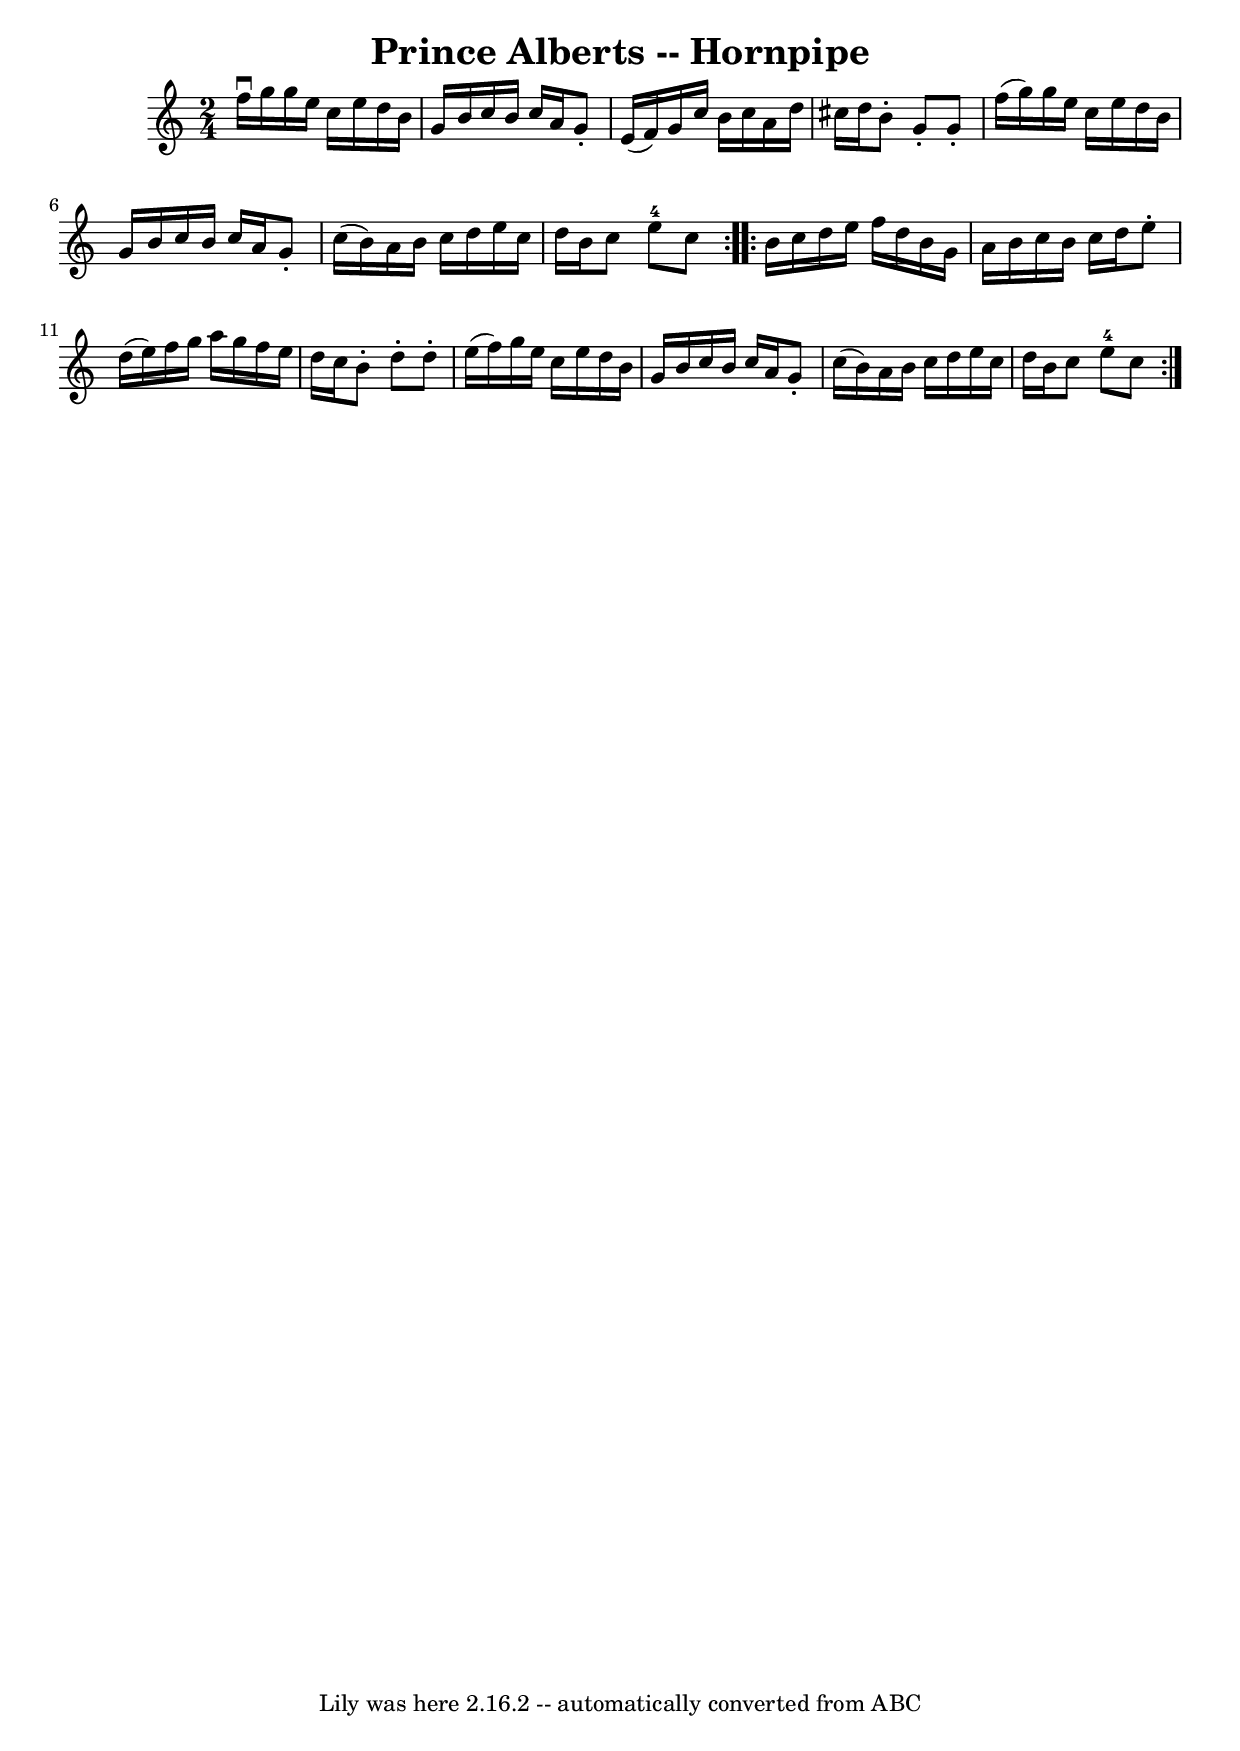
\version "2.7.40"
\include "Mammoth.ily"
\header {
	%% book = "Cole's 1000 Fiddle Tunes"
	crossRefNumber = "1"
	footnotes = ""
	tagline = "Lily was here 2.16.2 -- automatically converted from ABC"
	title = "Prince Alberts -- Hornpipe"
}
voicedefault =  {


\repeat volta 2 {
\time 2/4 
\key c \major f''16^\downbow g''16  |
 g''16 e''16    
c''16 e''16 d''16 b'16 g'16 b'16  |
 c''16 b'16    
c''16 a'16 g'8 -. e'16 (f'16) |
 g'16 c''16 b'16    
c''16 a'16 d''16 cis''16 d''16  |
 b'8 -. g'8 -. g'8 -. 
 f''16 (g''16) |
 g''16 e''16 c''16 e''16 d''16    
b'16 g'16 b'16  |
 c''16 b'16 c''16 a'16 g'8 -.   
c''16 (b'16) |
 a'16 b'16 c''16 d''16 e''16 c''16  
 d''16 b'16  |
 c''8 e''8-4 c''8  }     \repeat volta 2 {   
b'16 c''16  |
 d''16 e''16 f''16 d''16 b'16 g'16    
a'16 b'16  |
 c''16 b'16 c''16 d''16 e''8 -. d''16 (
e''16) |
 f''16 g''16 a''16 g''16 f''16 e''16    
d''16 c''16  |
 b'8 -. d''8 -. d''8 -. e''16 (f''16) 
|
 g''16 e''16 c''16 e''16 d''16 b'16 g'16 b'16  
|
 c''16 b'16 c''16 a'16 g'8 -. c''16 (b'16) 
|
 a'16 b'16 c''16 d''16 e''16 c''16 d''16 b'16  
|
 c''8 e''8-4 c''8  }   
}

\score{
    <<

	\context Staff="default"
	{
	    \voicedefault 
	}

    >>
	\layout {
	}
	\midi {}
}
